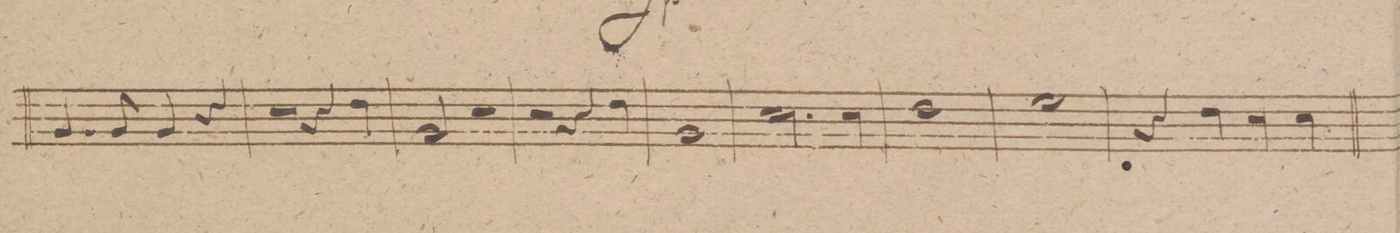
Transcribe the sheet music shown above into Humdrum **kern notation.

**kern	**dynam
*I"Corno 2do in A.	*
*clefG2	*
*k[f#c#g#d#]	*
*met(c)	*
*M4/4	*
4.e/	.
8e/	.
4e/	.
4r	.
=44	=44
2r	.
4r	.
4b\	.
=45	=45
2e/	.
2r	.
=46	=46
2r	.
4r	.
4b\	.
=47	=47
1e/	.
=48	=48
2.a/	.
4a/	.
=49	=49
1b\	.
=50	=50
1cc#\	.
=51	=51
4r	.
4b\	.
4a\	.
4a\	.
=52	=52
*-	*-
